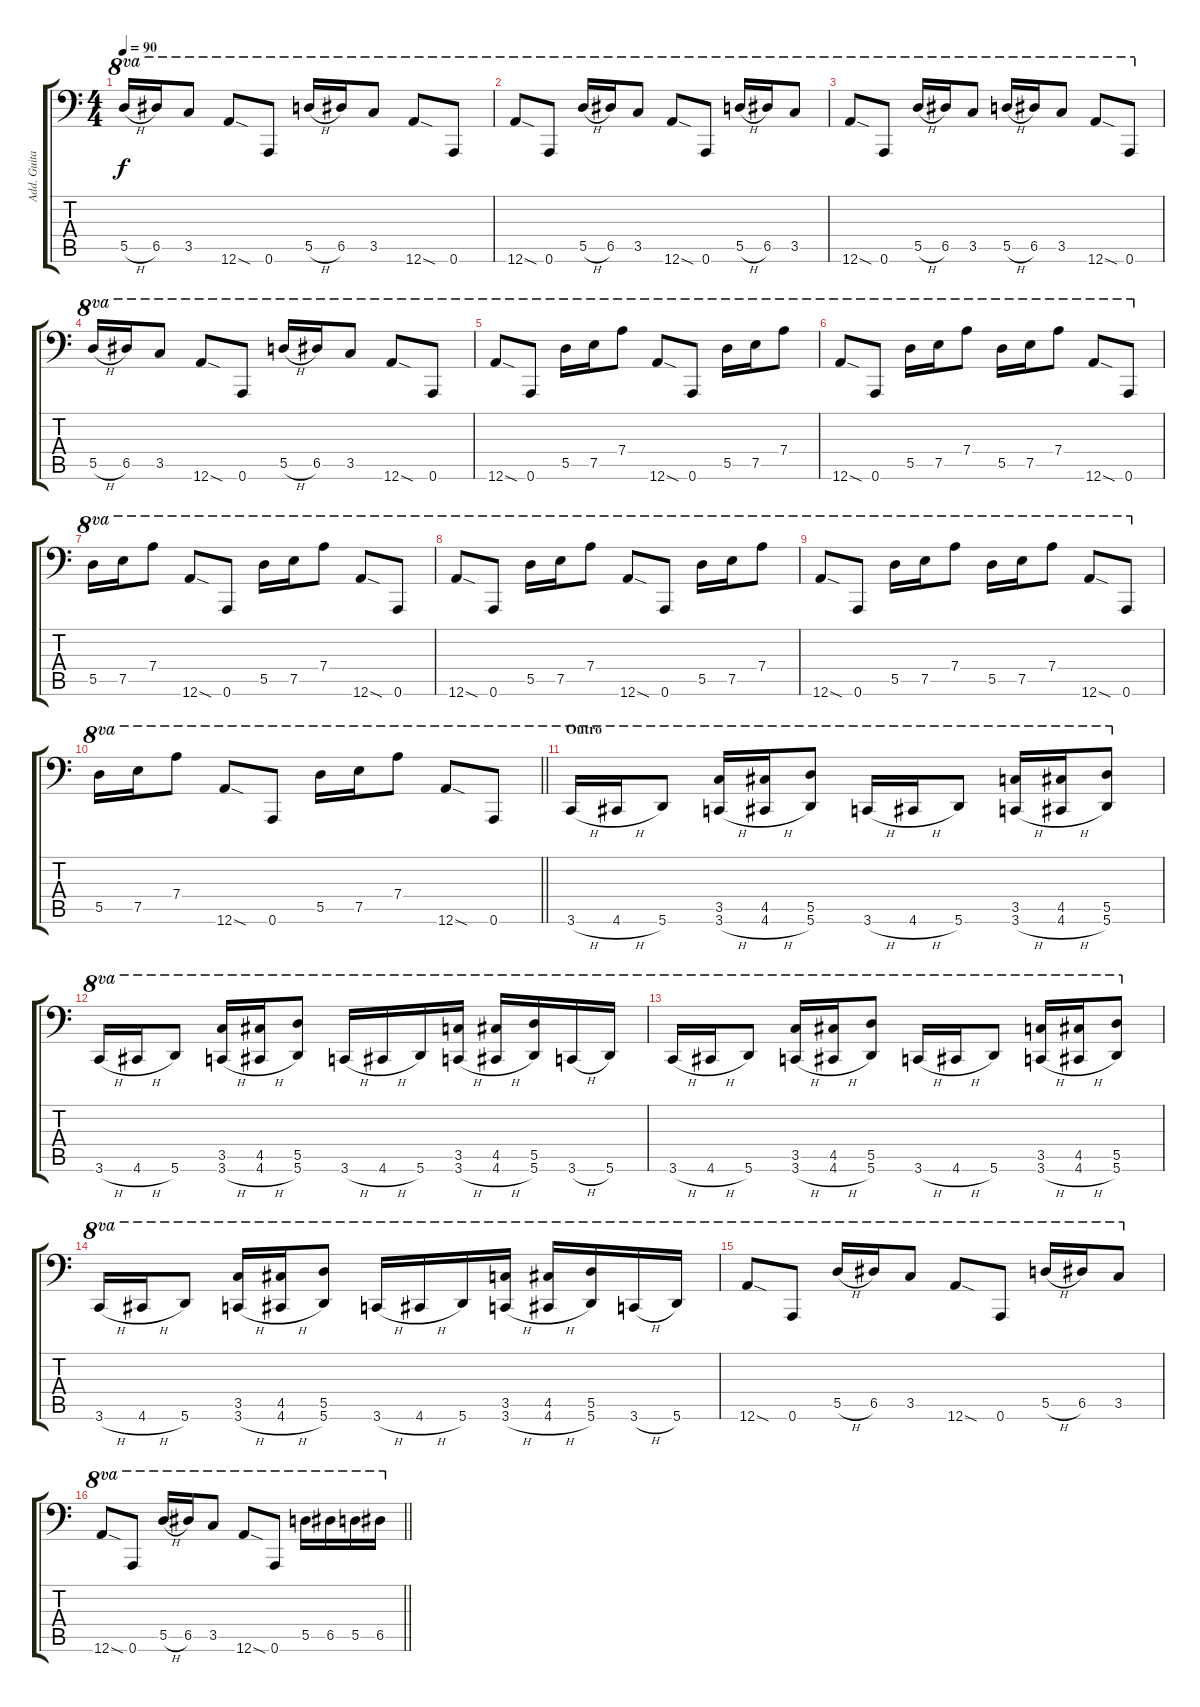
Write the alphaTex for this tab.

\track ("Add. Guitar - Josh Homme" "Add. Guita") {instrument distortionguitar}
\staff {score tabs}
\tuning (E4 B3 G3 D3 A2 A1) {hide}
\ts (4 4)
\tempo 90
\clef f4
\ks c
5.5{h}.16{ot 8va dy f} 6.5.16{ot 8va} 3.5.8{ot 8va} 12.6{sod}.8{ot 8va} 0.6.8{ot 8va} 5.5{h}.16{ot 8va} 6.5.16{ot 8va} 3.5.8{ot 8va} 12.6{sod}.8{ot 8va} 0.6.8{ot 8va} |
12.6{sod}.8{ot 8va} 0.6.8{ot 8va} 5.5{h}.16{ot 8va} 6.5.16{ot 8va} 3.5.8{ot 8va} 12.6{sod}.8{ot 8va} 0.6.8{ot 8va} 5.5{h}.16{ot 8va} 6.5.16{ot 8va} 3.5.8{ot 8va} |
12.6{sod}.8{ot 8va} 0.6.8{ot 8va} 5.5{h}.16{ot 8va} 6.5.16{ot 8va} 3.5.8{ot 8va} 5.5{h}.16{ot 8va} 6.5.16{ot 8va} 3.5.8{ot 8va} 12.6{sod}.8{ot 8va} 0.6.8{ot 8va} |
5.5{h}.16{ot 8va} 6.5.16{ot 8va} 3.5.8{ot 8va} 12.6{sod}.8{ot 8va} 0.6.8{ot 8va} 5.5{h}.16{ot 8va} 6.5.16{ot 8va} 3.5.8{ot 8va} 12.6{sod}.8{ot 8va} 0.6.8{ot 8va} |
12.6{sod}.8{ot 8va} 0.6.8{ot 8va} 5.5.16{ot 8va} 7.5.16{ot 8va} 7.4.8{ot 8va} 12.6{sod}.8{ot 8va} 0.6.8{ot 8va} 5.5.16{ot 8va} 7.5.16{ot 8va} 7.4.8{ot 8va} |
12.6{sod}.8{ot 8va} 0.6.8{ot 8va} 5.5.16{ot 8va} 7.5.16{ot 8va} 7.4.8{ot 8va} 5.5.16{ot 8va} 7.5.16{ot 8va} 7.4.8{ot 8va} 12.6{sod}.8{ot 8va} 0.6.8{ot 8va} |
5.5.16{ot 8va} 7.5.16{ot 8va} 7.4.8{ot 8va} 12.6{sod}.8{ot 8va} 0.6.8{ot 8va} 5.5.16{ot 8va} 7.5.16{ot 8va} 7.4.8{ot 8va} 12.6{sod}.8{ot 8va} 0.6.8{ot 8va} |
12.6{sod}.8{ot 8va} 0.6.8{ot 8va} 5.5.16{ot 8va} 7.5.16{ot 8va} 7.4.8{ot 8va} 12.6{sod}.8{ot 8va} 0.6.8{ot 8va} 5.5.16{ot 8va} 7.5.16{ot 8va} 7.4.8{ot 8va} |
12.6{sod}.8{ot 8va} 0.6.8{ot 8va} 5.5.16{ot 8va} 7.5.16{ot 8va} 7.4.8{ot 8va} 5.5.16{ot 8va} 7.5.16{ot 8va} 7.4.8{ot 8va} 12.6{sod}.8{ot 8va} 0.6.8{ot 8va} |
\barLineRight lightlight
5.5.16{ot 8va} 7.5.16{ot 8va} 7.4.8{ot 8va} 12.6{sod}.8{ot 8va} 0.6.8{ot 8va} 5.5.16{ot 8va} 7.5.16{ot 8va} 7.4.8{ot 8va} 12.6{sod}.8{ot 8va} 0.6.8{ot 8va} |
\section ("" "Outro")
3.6{h}.16{ot 8va} 4.6{h}.16{ot 8va} 5.6.8{ot 8va} (3.5 3.6{h}).16{ot 8va} (4.5 4.6{h}).16{ot 8va} (5.5 5.6).8{ot 8va} 3.6{h}.16{ot 8va} 4.6{h}.16{ot 8va} 5.6.8{ot 8va} (3.5 3.6{h}).16{ot 8va} (4.5 4.6{h}).16{ot 8va} (5.5 5.6).8{ot 8va} |
3.6{h}.16{ot 8va} 4.6{h}.16{ot 8va} 5.6.8{ot 8va} (3.5 3.6{h}).16{ot 8va} (4.5 4.6{h}).16{ot 8va} (5.5 5.6).8{ot 8va} 3.6{h}.16{ot 8va} 4.6{h}.16{ot 8va} 5.6.16{ot 8va} (3.5 3.6{h}).16{ot 8va} (4.5 4.6{h}).16{ot 8va} (5.5 5.6).16{ot 8va} 3.6{h}.16{ot 8va} 5.6.16{ot 8va} |
3.6{h}.16{ot 8va} 4.6{h}.16{ot 8va} 5.6.8{ot 8va} (3.5 3.6{h}).16{ot 8va} (4.5 4.6{h}).16{ot 8va} (5.5 5.6).8{ot 8va} 3.6{h}.16{ot 8va} 4.6{h}.16{ot 8va} 5.6.8{ot 8va} (3.5 3.6{h}).16{ot 8va} (4.5 4.6{h}).16{ot 8va} (5.5 5.6).8{ot 8va} |
3.6{h}.16{ot 8va} 4.6{h}.16{ot 8va} 5.6.8{ot 8va} (3.5 3.6{h}).16{ot 8va} (4.5 4.6{h}).16{ot 8va} (5.5 5.6).8{ot 8va} 3.6{h}.16{ot 8va} 4.6{h}.16{ot 8va} 5.6.16{ot 8va} (3.5 3.6{h}).16{ot 8va} (4.5 4.6{h}).16{ot 8va} (5.5 5.6).16{ot 8va} 3.6{h}.16{ot 8va} 5.6.16{ot 8va} |
12.6{sod}.8{ot 8va} 0.6.8{ot 8va} 5.5{h}.16{ot 8va} 6.5.16{ot 8va} 3.5.8{ot 8va} 12.6{sod}.8{ot 8va} 0.6.8{ot 8va} 5.5{h}.16{ot 8va} 6.5.16{ot 8va} 3.5.8{ot 8va} |
\barLineRight lightlight
12.6{sod}.8{ot 8va} 0.6.8{ot 8va} 5.5{h}.16{ot 8va} 6.5.16{ot 8va} 3.5.8{ot 8va} 12.6{sod}.8{ot 8va} 0.6.8{ot 8va} 5.5.16{ot 8va} 6.5.16{ot 8va} 5.5.16{ot 8va} 6.5.16{ot 8va}
